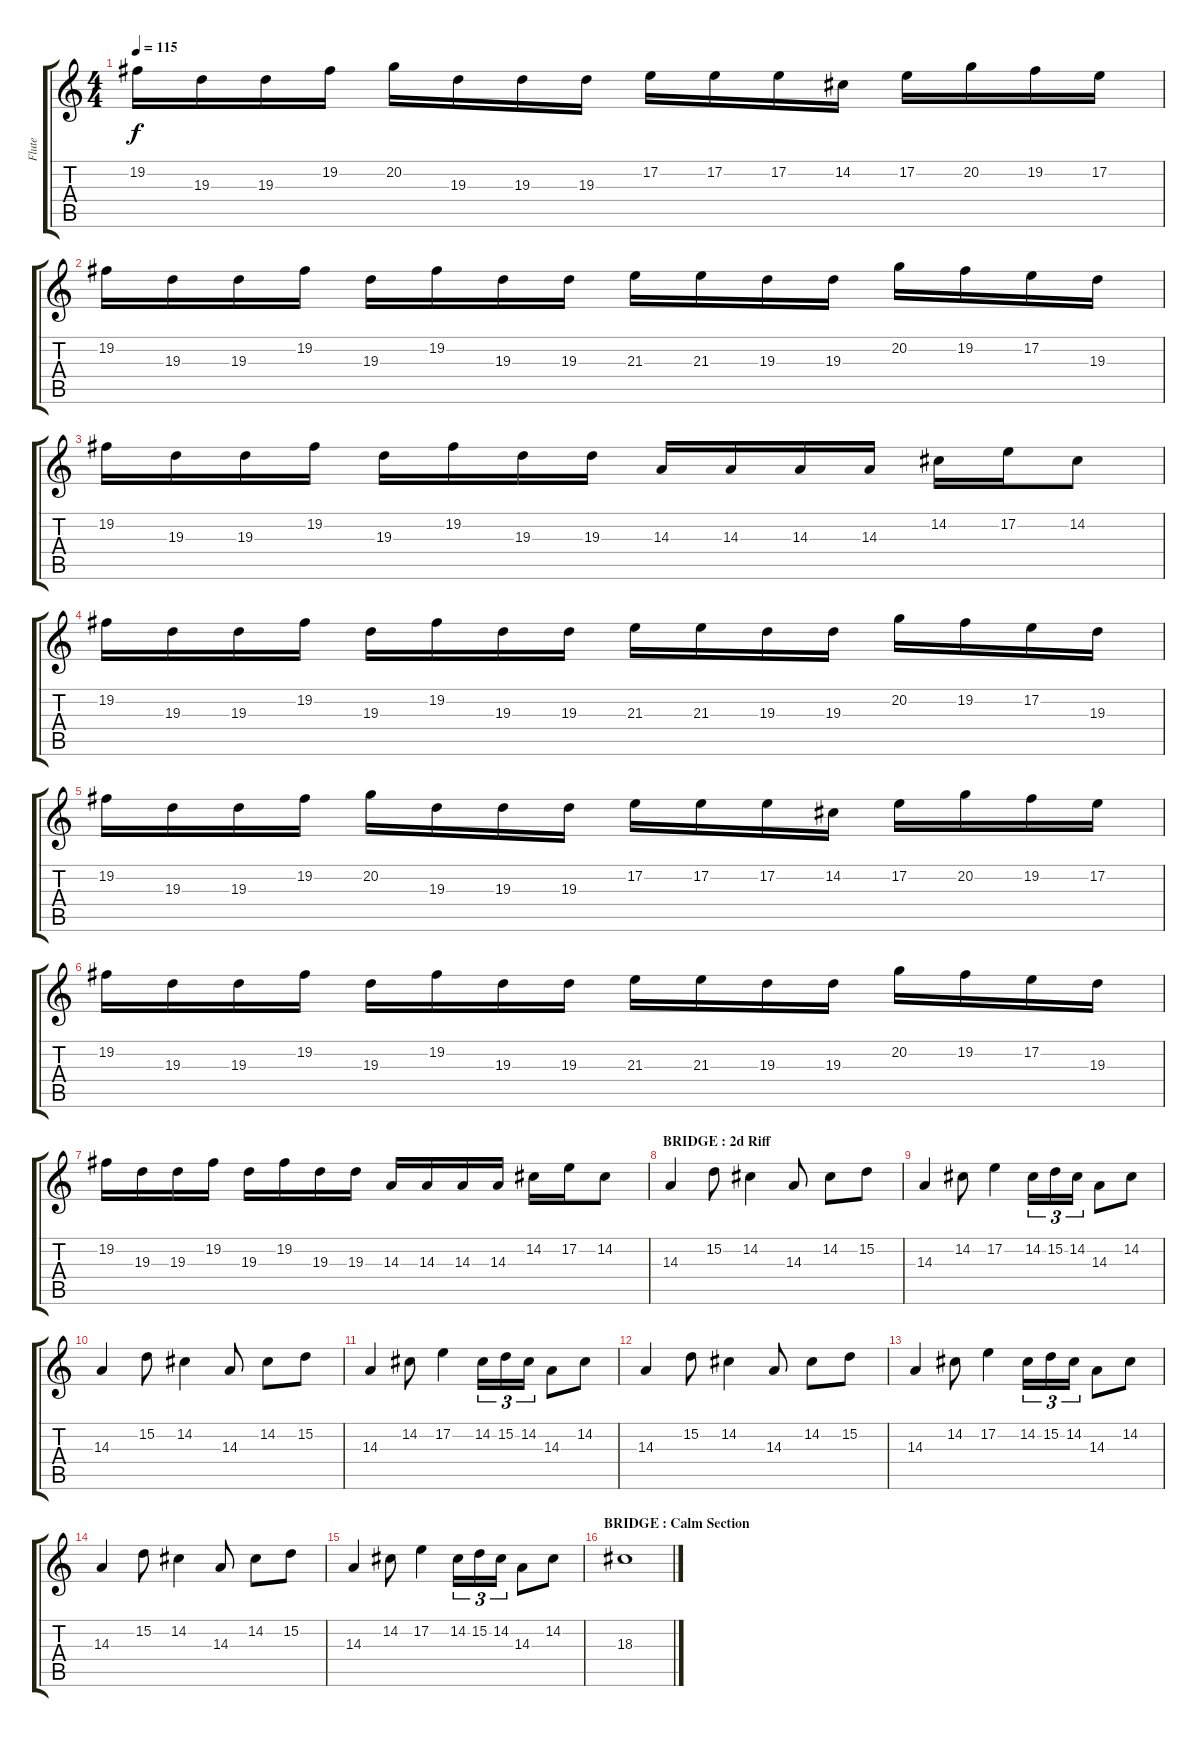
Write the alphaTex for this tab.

\track ("Flute" "Flute") {instrument piccolo}
\staff {score tabs}
\tuning (E4 B3 G3 D3 A2 E2) {hide}
\ts (4 4)
\tempo 115
\clef g2
\ks c
19.2.16{dy f} 19.3.16 19.3.16 19.2.16 20.2.16 19.3.16 19.3.16 19.3.16 17.2.16 17.2.16 17.2.16 14.2.16 17.2.16 20.2.16 19.2.16 17.2.16 |
19.2.16 19.3.16 19.3.16 19.2.16 19.3.16 19.2.16 19.3.16 19.3.16 21.3.16 21.3.16 19.3.16 19.3.16 20.2.16 19.2.16 17.2.16 19.3.16 |
19.2.16 19.3.16 19.3.16 19.2.16 19.3.16 19.2.16 19.3.16 19.3.16 14.3.16 14.3.16 14.3.16 14.3.16 14.2.16 17.2.16 14.2.8 |
19.2.16 19.3.16 19.3.16 19.2.16 19.3.16 19.2.16 19.3.16 19.3.16 21.3.16 21.3.16 19.3.16 19.3.16 20.2.16 19.2.16 17.2.16 19.3.16 |
19.2.16 19.3.16 19.3.16 19.2.16 20.2.16 19.3.16 19.3.16 19.3.16 17.2.16 17.2.16 17.2.16 14.2.16 17.2.16 20.2.16 19.2.16 17.2.16 |
19.2.16 19.3.16 19.3.16 19.2.16 19.3.16 19.2.16 19.3.16 19.3.16 21.3.16 21.3.16 19.3.16 19.3.16 20.2.16 19.2.16 17.2.16 19.3.16 |
19.2.16 19.3.16 19.3.16 19.2.16 19.3.16 19.2.16 19.3.16 19.3.16 14.3.16 14.3.16 14.3.16 14.3.16 14.2.16 17.2.16 14.2.8 |
\section ("" "BRIDGE : 2d Riff")
14.3.4 15.2.8 14.2.4 14.3.8 14.2.8 15.2.8 |
14.3.4 14.2.8 17.2.4 14.2.16{tu (3 2)} 15.2.16{tu (3 2)} 14.2.16{tu (3 2)} 14.3.8 14.2.8 |
14.3.4 15.2.8 14.2.4 14.3.8 14.2.8 15.2.8 |
14.3.4 14.2.8 17.2.4 14.2.16{tu (3 2)} 15.2.16{tu (3 2)} 14.2.16{tu (3 2)} 14.3.8 14.2.8 |
14.3.4 15.2.8 14.2.4 14.3.8 14.2.8 15.2.8 |
14.3.4 14.2.8 17.2.4 14.2.16{tu (3 2)} 15.2.16{tu (3 2)} 14.2.16{tu (3 2)} 14.3.8 14.2.8 |
14.3.4 15.2.8 14.2.4 14.3.8 14.2.8 15.2.8 |
14.3.4 14.2.8 17.2.4 14.2.16{tu (3 2)} 15.2.16{tu (3 2)} 14.2.16{tu (3 2)} 14.3.8 14.2.8 |
\section ("" "BRIDGE : Calm Section")
18.3.1
